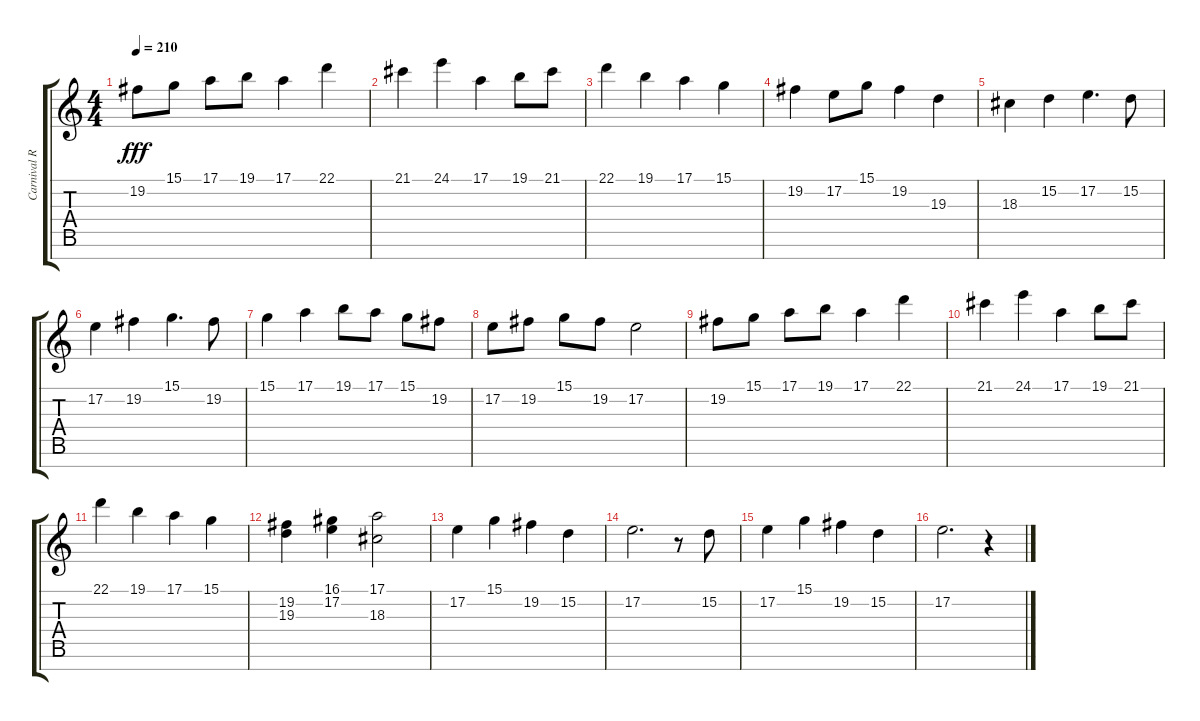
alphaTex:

\track ("Carnival RH" "Carnival R") {instrument harpsichord}
\staff {score tabs}
\tuning (E4 B3 G3 D3 A2 E2 B1) {hide}
\ts (4 4)
\tempo 210
\clef g2
\ks c
19.2.8{dy fff} 15.1.8 17.1.8 19.1.8 17.1.4 22.1.4 |
21.1.4 24.1.4 17.1.4 19.1.8 21.1.8 |
22.1.4 19.1.4 17.1.4 15.1.4 |
19.2.4 17.2.8 15.1.8 19.2.4 19.3.4 |
18.3.4 15.2.4 17.2.4{d} 15.2.8 |
17.2.4 19.2.4 15.1.4{d} 19.2.8 |
15.1.4 17.1.4 19.1.8 17.1.8 15.1.8 19.2.8 |
17.2.8 19.2.8 15.1.8 19.2.8 17.2.2 |
19.2.8 15.1.8 17.1.8 19.1.8 17.1.4 22.1.4 |
21.1.4 24.1.4 17.1.4 19.1.8 21.1.8 |
22.1.4 19.1.4 17.1.4 15.1.4 |
(19.2 19.3).4 (16.1 17.2).4 (17.1 18.3).2 |
17.2.4 15.1.4 19.2.4 15.2.4 |
17.2.2{d} r.8 15.2.8 |
17.2.4 15.1.4 19.2.4 15.2.4 |
17.2.2{d} r.4
